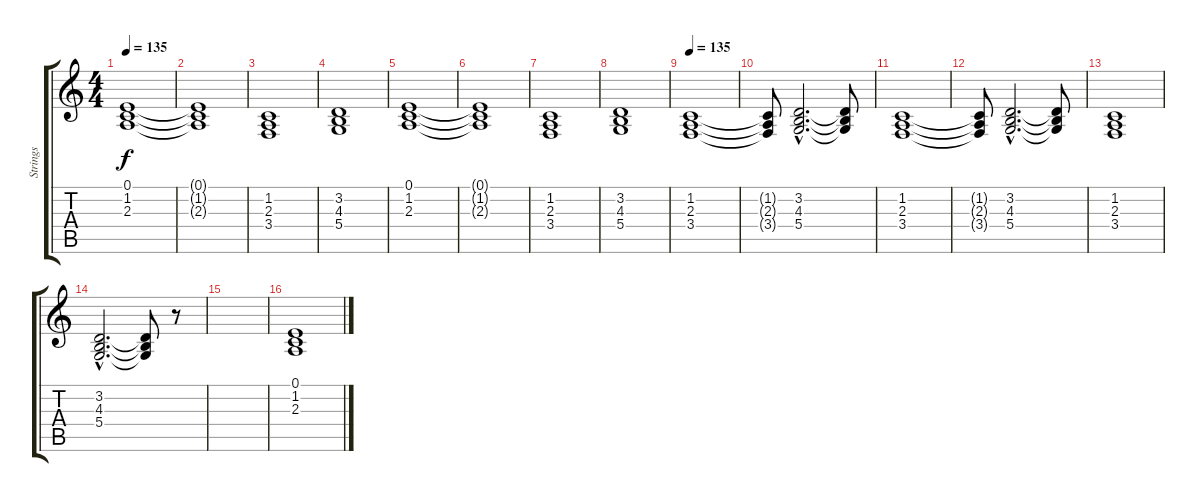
\track ("Strings" "Strings") {instrument stringensemble1}
\staff {score tabs}
\tuning (E4 B3 G3 D3 A2 E2) {hide}
\ts (4 4)
\tempo 135
\clef g2
\ks c
(0.1 1.2 2.3).1{dy f} |
(0.1{t} 1.2{t} 2.3{t}).1 |
(1.2 2.3 3.4).1 |
(3.2 4.3 5.4).1 |
(0.1 1.2 2.3).1 |
(0.1{t} 1.2{t} 2.3{t}).1 |
(1.2 2.3 3.4).1 |
(3.2 4.3 5.4).1 |
\tempo 135
(1.2 2.3 3.4).1{volume 10} |
(1.2{t} 2.3{t} 3.4{t}).8 (3.2{hac} 4.3{hac} 5.4{hac}).2{d} (3.2{t} 4.3{t} 5.4{t}).8 |
(1.2 2.3 3.4).1{volume 10} |
(1.2{t} 2.3{t} 3.4{t}).8 (3.2{hac} 4.3{hac} 5.4{hac}).2{d} (3.2{t} 4.3{t} 5.4{t}).8 |
(1.2 2.3 3.4).1{volume 10} |
(3.2{hac} 4.3{hac} 5.4{hac}).2{d} (3.2{t} 4.3{t} 5.4{t}).8 r.8 |
|
(0.1 1.2 2.3).1{volume 10}
